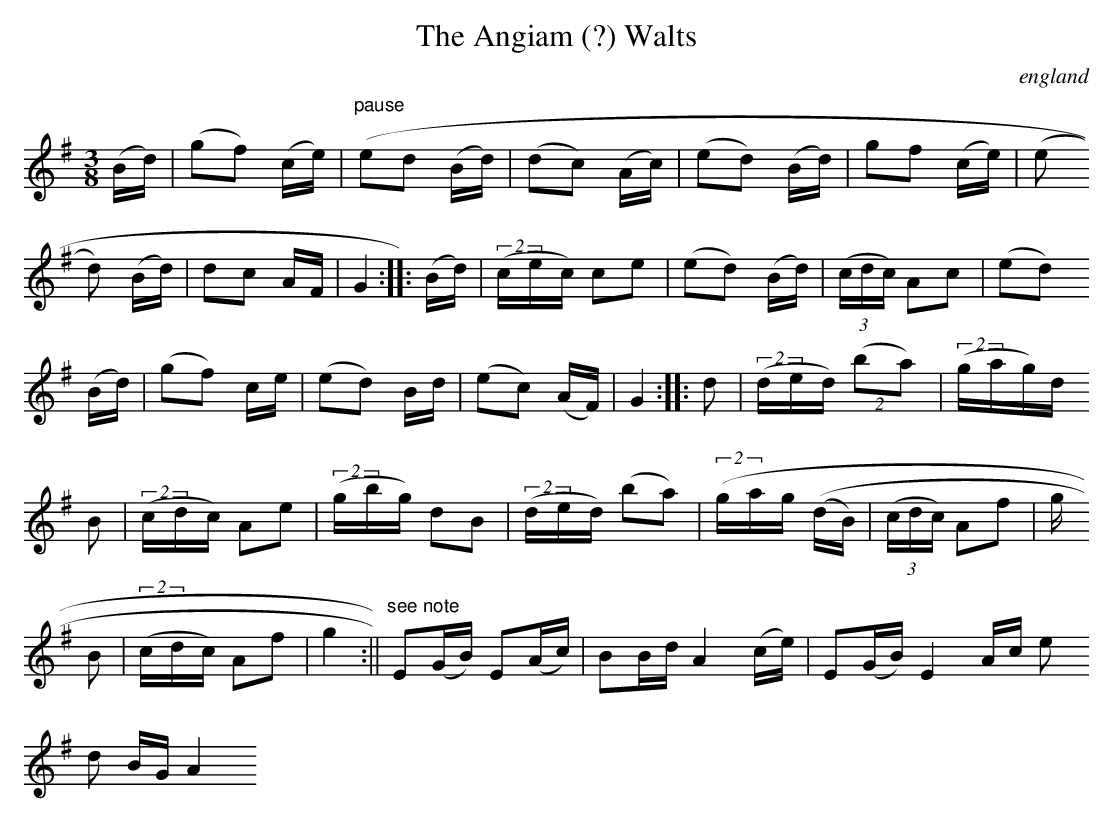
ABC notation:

X:1
T:The Angiam (?) Walts
O:england
M:3/8
L:1/16
K:G major
(Bd)|(g2f2) (ce)|("pause"e2d2 (Bd)|(d2c2) (Ac)|(e2d2) (Bd)|g2f2 (ce)|(e2
d2) (Bd)|d2c2 AF|G4:||:(Bd)|((2cec) c2e2|(e2d2) (Bd)|((3cdc) A2c2|(e2d2)
(Bd)|(g2f2) ce|(e2d2) Bd|(e2c2) (AF)|G4:||:d2|((2ded) ((2b2a2)|((2gag)d
2B2|((2cdc) A2e2|((2gbg) d2B2|((2ded) (b2a2)|((2gag( (dB)|((3cdc) A2f2|g
4:||:d2|c2A2f2|(gb) ((2ded)|((3cdc) A2f2|g2b2 d2|((3ded) (b2a2)|(gag) d2
B2|((2cdc) A2f2|g4:|| "see note"E2(GB) E2(Ac)|B2Bd A4 (ce)|E2(GB)E4Ac e2
d2 BGA4
